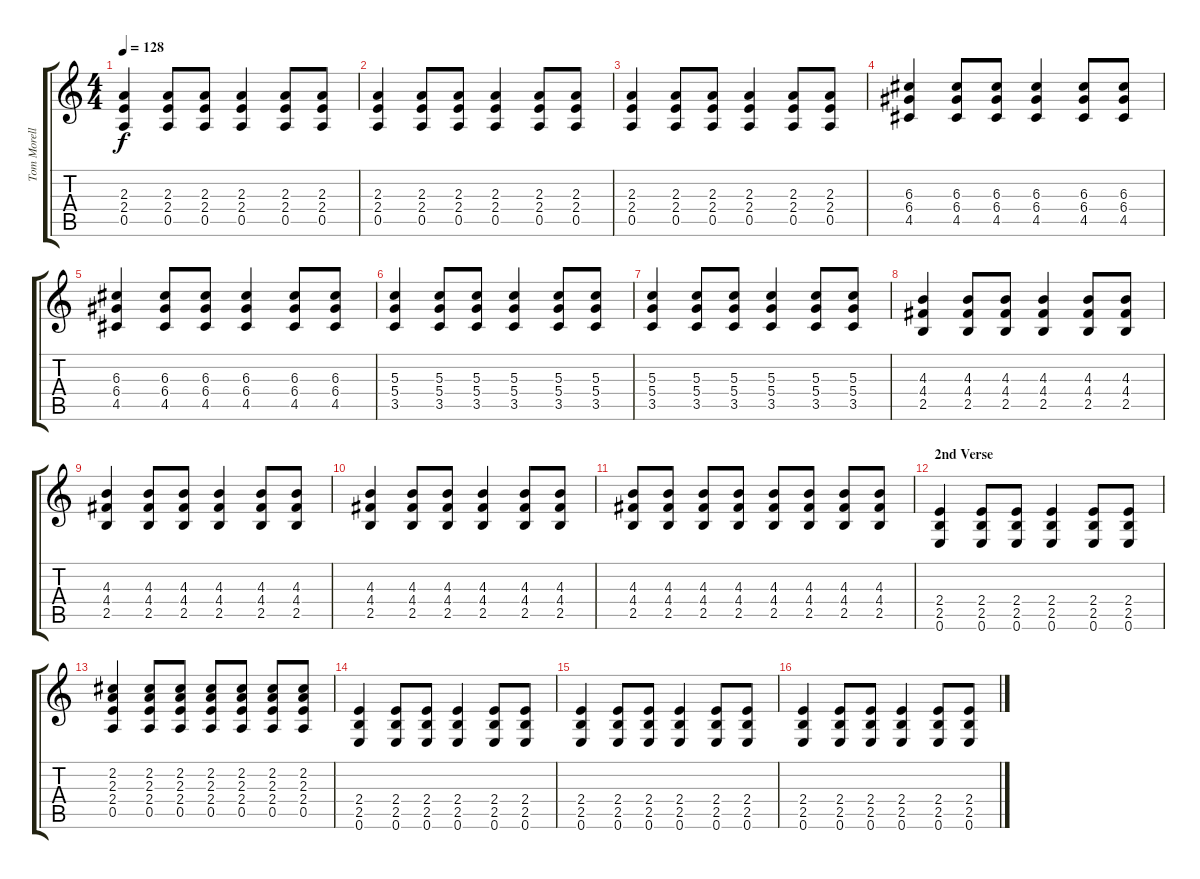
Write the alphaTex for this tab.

\track ("Tom Morello 1" "Tom Morell") {instrument overdrivenguitar}
\staff {score tabs}
\tuning (E4 B3 G3 D3 A2 E2) {hide}
\ts (4 4)
\tempo 128
\clef g2
\ks c
(2.3 2.4 0.5).4{dy f} (2.3 2.4 0.5).8 (2.3 2.4 0.5).8 (2.3 2.4 0.5).4 (2.3 2.4 0.5).8 (2.3 2.4 0.5).8 |
(2.3 2.4 0.5).4 (2.3 2.4 0.5).8 (2.3 2.4 0.5).8 (2.3 2.4 0.5).4 (2.3 2.4 0.5).8 (2.3 2.4 0.5).8 |
(2.3 2.4 0.5).4 (2.3 2.4 0.5).8 (2.3 2.4 0.5).8 (2.3 2.4 0.5).4 (2.3 2.4 0.5).8 (2.3 2.4 0.5).8 |
(6.3 6.4 4.5).4 (6.3 6.4 4.5).8 (6.3 6.4 4.5).8 (6.3 6.4 4.5).4 (6.3 6.4 4.5).8 (6.3 6.4 4.5).8 |
(6.3 6.4 4.5).4 (6.3 6.4 4.5).8 (6.3 6.4 4.5).8 (6.3 6.4 4.5).4 (6.3 6.4 4.5).8 (6.3 6.4 4.5).8 |
(5.3 5.4 3.5).4 (5.3 5.4 3.5).8 (5.3 5.4 3.5).8 (5.3 5.4 3.5).4 (5.3 5.4 3.5).8 (5.3 5.4 3.5).8 |
(5.3 5.4 3.5).4 (5.3 5.4 3.5).8 (5.3 5.4 3.5).8 (5.3 5.4 3.5).4 (5.3 5.4 3.5).8 (5.3 5.4 3.5).8 |
(4.3 4.4 2.5).4 (4.3 4.4 2.5).8 (4.3 4.4 2.5).8 (4.3 4.4 2.5).4 (4.3 4.4 2.5).8 (4.3 4.4 2.5).8 |
(4.3 4.4 2.5).4 (4.3 4.4 2.5).8 (4.3 4.4 2.5).8 (4.3 4.4 2.5).4 (4.3 4.4 2.5).8 (4.3 4.4 2.5).8 |
(4.3 4.4 2.5).4 (4.3 4.4 2.5).8 (4.3 4.4 2.5).8 (4.3 4.4 2.5).4 (4.3 4.4 2.5).8 (4.3 4.4 2.5).8 |
(4.3 4.4 2.5).8 (4.3 4.4 2.5).8 (4.3 4.4 2.5).8 (4.3 4.4 2.5).8 (4.3 4.4 2.5).8 (4.3 4.4 2.5).8 (4.3 4.4 2.5).8 (4.3 4.4 2.5).8 |
\section ("" "2nd Verse")
(2.4 2.5 0.6).4 (2.4 2.5 0.6).8 (2.4 2.5 0.6).8 (2.4 2.5 0.6).4 (2.4 2.5 0.6).8 (2.4 2.5 0.6).8 |
(2.2 2.3 2.4 0.5).4 (2.2 2.3 2.4 0.5).8 (2.2 2.3 2.4 0.5).8 (2.2 2.3 2.4 0.5).8 (2.2 2.3 2.4 0.5).8 (2.2 2.3 2.4 0.5).8 (2.2 2.3 2.4 0.5).8 |
(2.4 2.5 0.6).4 (2.4 2.5 0.6).8 (2.4 2.5 0.6).8 (2.4 2.5 0.6).4 (2.4 2.5 0.6).8 (2.4 2.5 0.6).8 |
(2.4 2.5 0.6).4 (2.4 2.5 0.6).8 (2.4 2.5 0.6).8 (2.4 2.5 0.6).4 (2.4 2.5 0.6).8 (2.4 2.5 0.6).8 |
(2.4 2.5 0.6).4 (2.4 2.5 0.6).8 (2.4 2.5 0.6).8 (2.4 2.5 0.6).4 (2.4 2.5 0.6).8 (2.4 2.5 0.6).8
